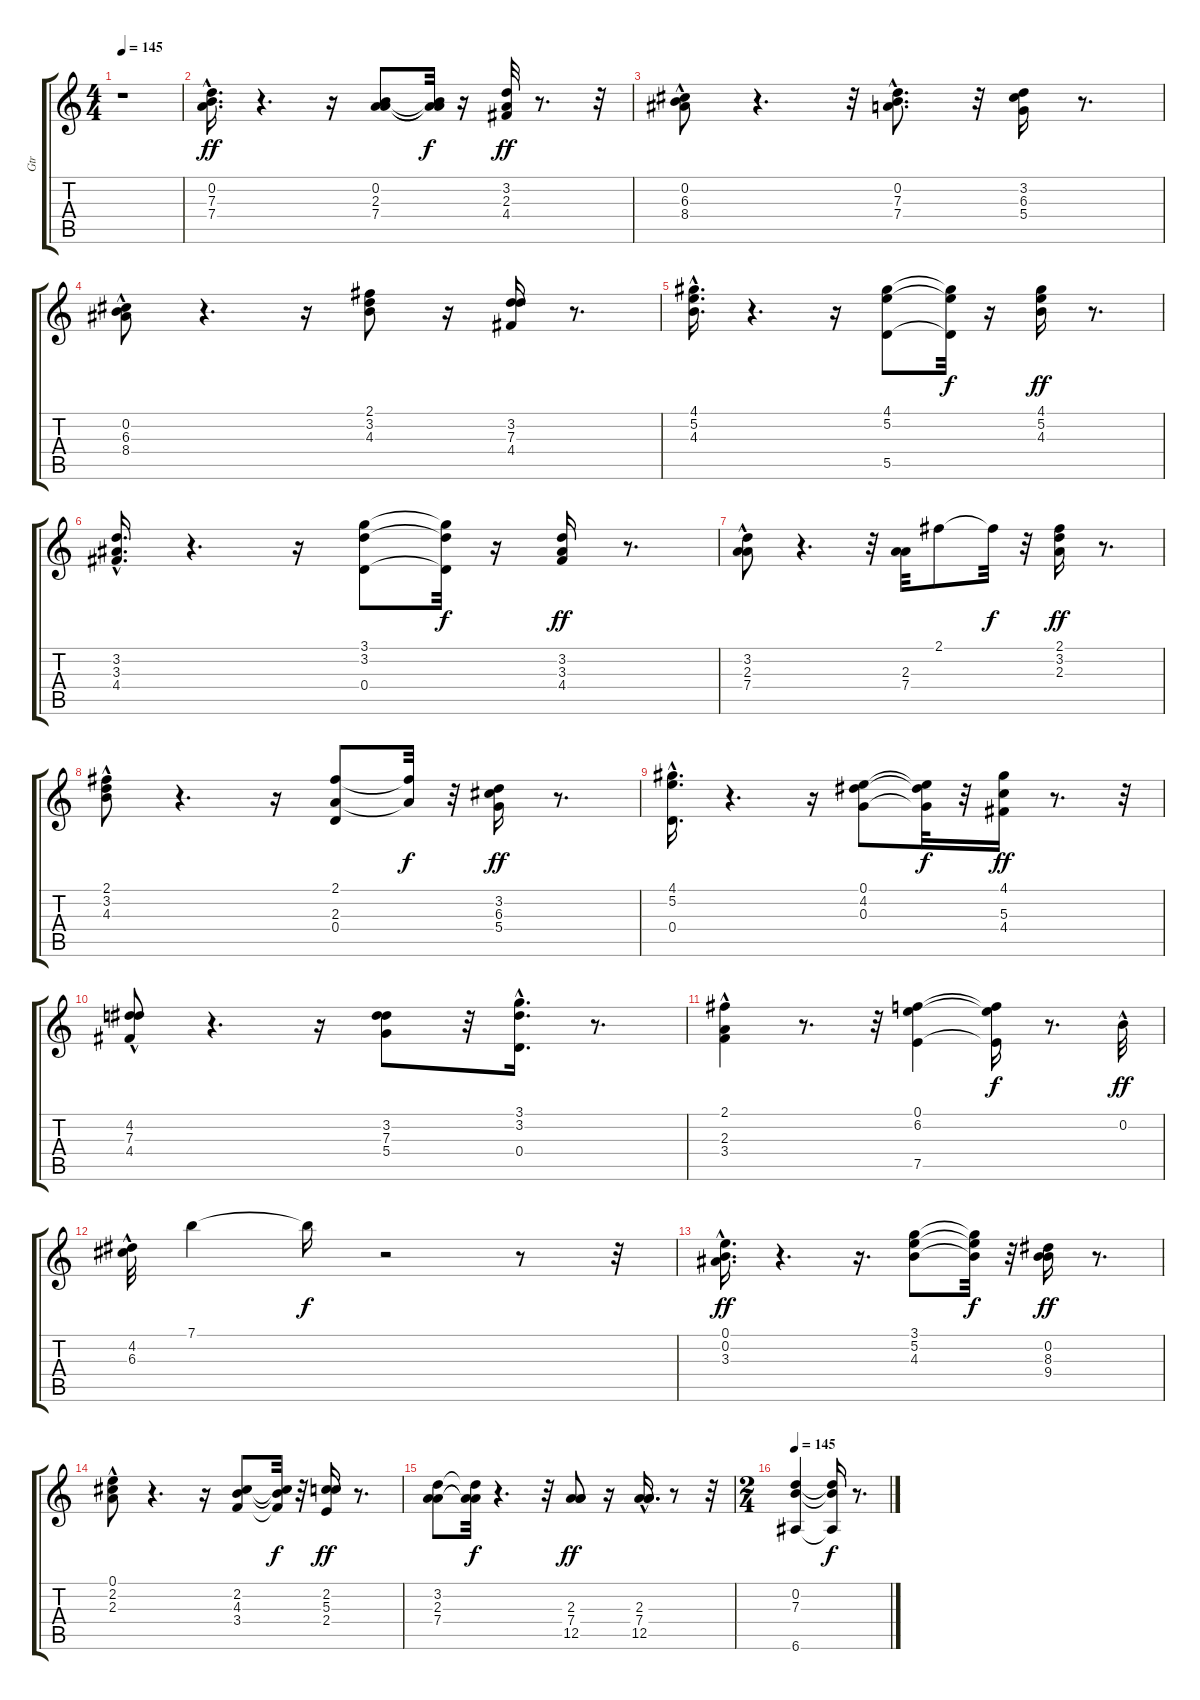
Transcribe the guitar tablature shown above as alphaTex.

\track ("Gtr" "Gtr") {instrument electricguitarjazz}
\staff {score tabs}
\tuning (E4 B3 G3 D3 A2 E2) {hide}
\ts (4 4)
\tempo 145
\clef g2
\ks c
r.1{dy ff} |
(0.2 7.3{hac} 7.4{hac}).16{d} r.4{d} r.16 (0.2 2.3 7.4).8 (0.2{t} 2.3{t} 7.4{t}).32{dy f} r.16 (3.2 2.3 4.4).32{dy ff} r.8{d} r.32 |
(0.2{hac} 6.3 8.4{hac}).8 r.4{d} r.32 (0.2 7.3{hac} 7.4{hac}).8{d} r.32 (3.2 6.3 5.4).16 r.8{d} |
(0.2{hac} 6.3 8.4{hac}).8 r.4{d} r.16 (2.1 3.2 4.3).8 r.16 (3.2 7.3 4.4).16 r.8{d} |
(4.1{hac} 5.2{hac} 4.3{hac}).16{d} r.4{d} r.16 (4.1 5.2 5.5).8 (4.1{t} 5.2{t} 5.5{t}).32{dy f} r.16 (4.1 5.2 4.3).16{dy ff} r.8{d} |
(3.2{hac} 3.3{hac} 4.4{hac}).16{d} r.4{d} r.16 (3.1 3.2 0.4).8 (3.1{t} 3.2{t} 0.4{t}).32{dy f} r.16 (3.2 3.3 4.4).16{dy ff} r.8{d} |
(3.2 2.3{hac} 7.4).8 r.4{d} r.32 (2.3 7.4).32 2.1.8 2.1{t}.32{dy f} r.32 (2.1 3.2 2.3).16{dy ff} r.8{d} |
(2.1 3.2{hac} 4.3{hac}).8 r.4{d} r.16 (2.1 2.3 0.4).8 (2.1{t} 2.3{t}).32{dy f} r.32 (3.2 6.3 5.4).16{dy ff} r.8{d} |
(4.1{hac} 5.2{hac} 0.4{hac}).16{d} r.4{d} r.16 (0.1 4.2 0.3).8 (0.1{t} 4.2{t} 0.3{t}).32{dy f} r.32 (4.1 5.3 4.4).16{dy ff} r.8{d} r.32 |
(4.2 7.3 4.4{hac}).8 r.4{d} r.16 (3.2 7.3 5.4).8 r.32 (3.1{hac} 3.2 0.4).16{d} r.8{d} |
(2.1 2.3 3.4{hac}).4 r.8{d} r.32 (0.1 6.2 7.5).4 (0.1{t} 6.2{t} 7.5{t}).16{dy f} r.8{d} 0.2{hac}.32{dy ff} |
(4.2{hac} 6.3).32 7.1.4 7.1{t}.16{dy f} r.2 r.8 r.32 |
(0.1{hac} 0.2{hac} 3.3{hac}).16{d dy ff} r.4{d} r.16{d} (3.1 5.2 4.3).8 (3.1{t} 5.2{t} 4.3{t}).32{dy f} r.32 (0.2 8.3 9.4).16{dy ff} r.8{d} |
(0.1 2.2 2.3{hac}).8 r.4{d} r.16 (2.2 4.3 3.4).8 (2.2{t} 4.3{t} 3.4{t}).32{dy f} r.32 (2.2 5.3 2.4).16{dy ff} r.8{d} |
(3.2 2.3 7.4).8 (3.2{t} 2.3{t} 7.4{t}).32{dy f} r.4{d} r.32 (2.3 7.4 12.5).8{dy ff} r.16 (2.3{hac} 7.4 12.5).16{d} r.8 r.32 |
\ts (2 4)
\tempo 145
(0.2 7.3 6.6).4 (0.2{t} 7.3{t} 6.6{t}).16{dy f} r.8{d}
